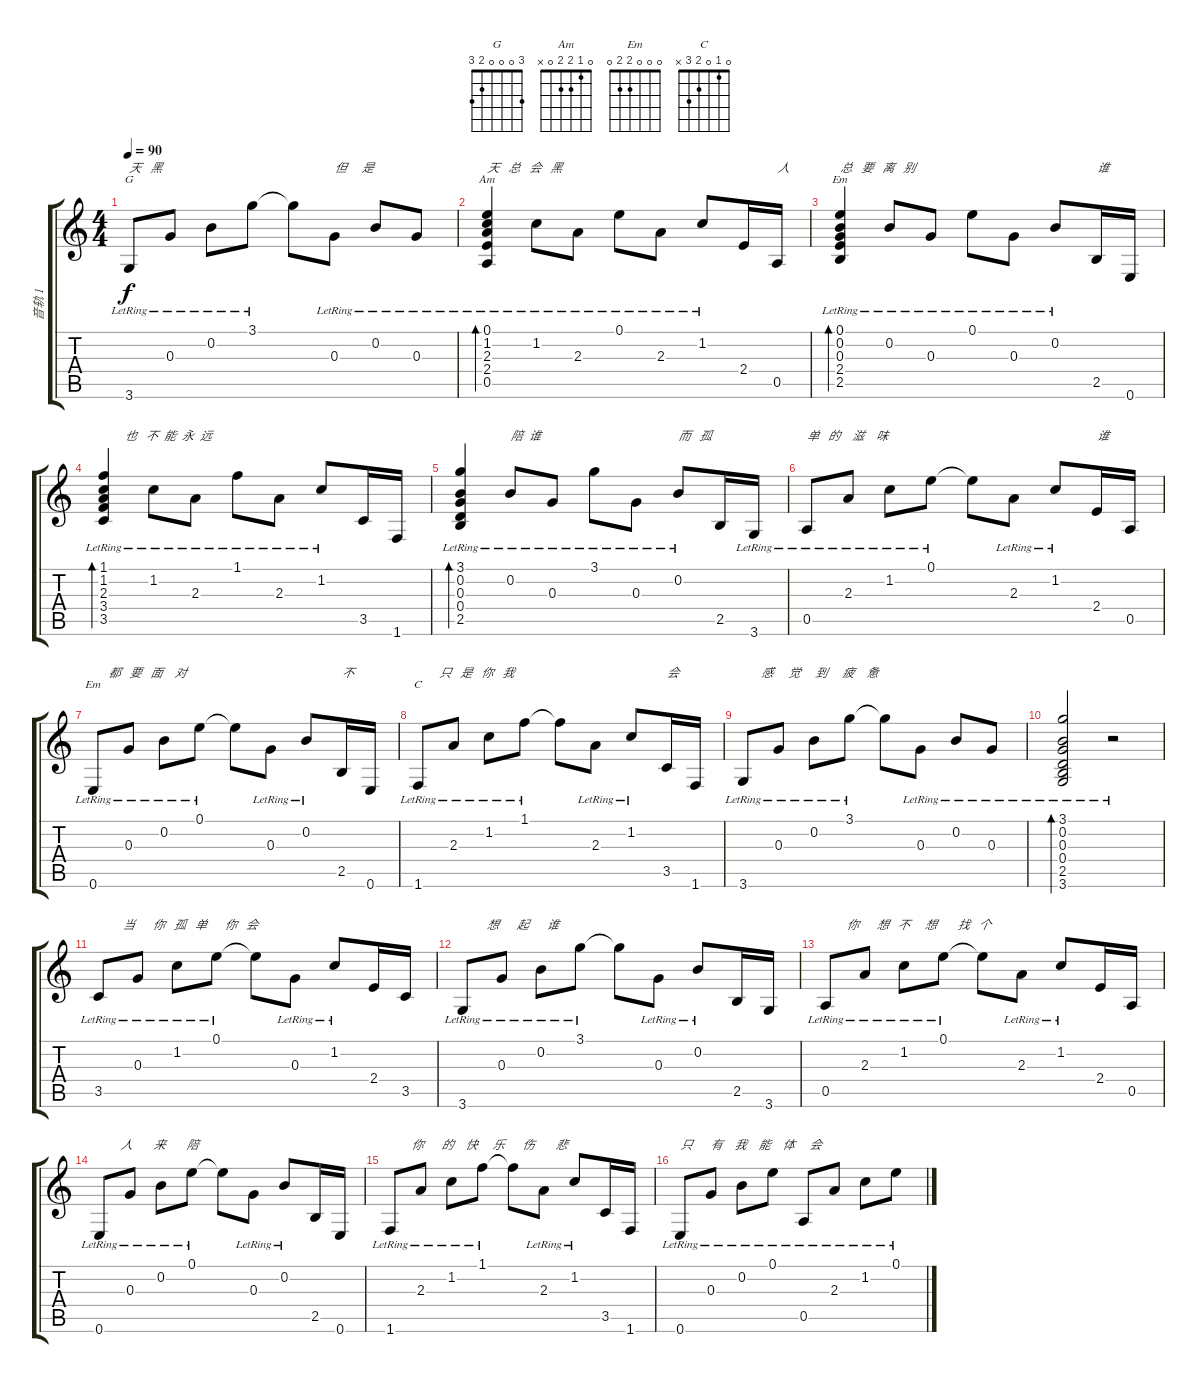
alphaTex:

\track ("音轨 1" "音轨 1") {instrument acousticguitarsteel}
\staff {score tabs}
\tuning (E4 B3 G3 D3 A2 E2) {hide}
\chord ("G" 3 0 0 0 2 3)
\chord ("Am" 0 1 2 2 0 x)
\chord ("Em" 0 0 0 2 2 x)
\chord ("Em" 0 0 0 2 2 0)
\chord ("C" 0 1 0 2 3 x)
\ts (4 4)
\tempo 90
\clef g2
\ks c
3.6{lr}.8{ch "G" txt "天   黑" dy f} 0.3{lr}.8 0.2{lr}.8 3.1{lr}.8 3.1{t}.8 0.3{lr}.8{txt "但     是"} 0.2{lr}.8 0.3{lr}.8 |
(0.1{lr} 1.2{lr} 2.3{lr} 2.4{lr} 0.5{lr}).4{bd 480 ch "Am" txt "天   总   会   黑"} 1.2{lr}.8 2.3{lr}.8 0.1{lr}.8 2.3{lr}.8 1.2{lr}.8 2.4.16 0.5.16{txt "人"} |
(0.1{lr} 0.2{lr} 0.3{lr} 2.4{lr} 2.5{lr}).4{bd 480 ch "Em" txt "总   要   离   别"} 0.2{lr}.8 0.3{lr}.8 0.1{lr}.8 0.3{lr}.8 0.2{lr}.8 2.5.16{txt "谁"} 0.6.16 |
(1.1{lr} 1.2{lr} 2.3{lr} 3.4{lr} 3.5{lr}).4{bd 480 txt "       也   不  能  永  远  "} 1.2{lr}.8 2.3{lr}.8 1.1{lr}.8 2.3{lr}.8 1.2{lr}.8 3.5.16 1.6.16 |
(3.1{lr} 0.2{lr} 0.3{lr} 0.4{lr} 2.5{lr}).4{bd 480} 0.2{lr}.8{txt "陪  谁"} 0.3{lr}.8 3.1{lr}.8 0.3{lr}.8 0.2{lr}.8{txt "而   孤"} 2.5.16 3.6{lr}.16 |
0.5{lr}.8{txt "单   的    滋    味"} 2.3{lr}.8 1.2{lr}.8 0.1{lr}.8 0.1{t}.8 2.3{lr}.8 1.2{lr}.8 2.4.16{txt "谁"} 0.5.16 |
0.6{lr}.8{ch "Em" txt "     都   要   面    对  "} 0.3{lr}.8 0.2{lr}.8 0.1{lr}.8 0.1{t}.8 0.3{lr}.8 0.2{lr}.8 2.5.16{txt "不"} 0.6.16 |
1.6{lr}.8{ch "C" txt "       只   是   你   我"} 2.3{lr}.8 1.2{lr}.8 1.1{lr}.8 1.1{t}.8 2.3{lr}.8 1.2{lr}.8 3.5.16{txt "会"} 1.6.16 |
3.6{lr}.8{txt "      感     觉     到     疲    惫"} 0.3{lr}.8 0.2{lr}.8 3.1{lr}.8 3.1{t}.8 0.3{lr}.8 0.2{lr}.8 0.3{lr}.8 |
(3.1{lr} 0.2{lr} 0.3{lr} 0.4{lr} 2.5{lr} 3.6{lr}).2{bd 480} r.2 |
3.5{lr}.8{txt "        当      你   孤   单      你   会"} 0.3{lr}.8 1.2{lr}.8 0.1{lr}.8 0.1{t}.8 0.3{lr}.8 1.2{lr}.8 2.4.16 3.5.16 |
3.6{lr}.8{txt "        想      起      谁"} 0.3{lr}.8 0.2{lr}.8 3.1{lr}.8 3.1{t}.8 0.3{lr}.8 0.2{lr}.8 2.5.16 3.6.16 |
0.5{lr}.8{txt "       你      想   不     想       找   个"} 2.3{lr}.8 1.2{lr}.8 0.1{lr}.8 0.1{t}.8 2.3{lr}.8 1.2{lr}.8 2.4.16 0.5.16 |
0.6{lr}.8{txt "       人       来       陪 "} 0.3{lr}.8 0.2{lr}.8 0.1{lr}.8 0.1{t}.8 0.3{lr}.8 0.2{lr}.8 2.5.16 0.6.16 |
1.6{lr}.8{txt "       你      的    快     乐      伤       悲"} 2.3{lr}.8 1.2{lr}.8 1.1{lr}.8 1.1{t}.8 2.3{lr}.8 1.2{lr}.8 3.5.16 1.6.16 |
0.6{lr}.8{txt "只      有    我    能    体     会"} 0.3{lr}.8 0.2{lr}.8 0.1{lr}.8 0.5{lr}.8 2.3{lr}.8 1.2{lr}.8 0.1{lr}.8
